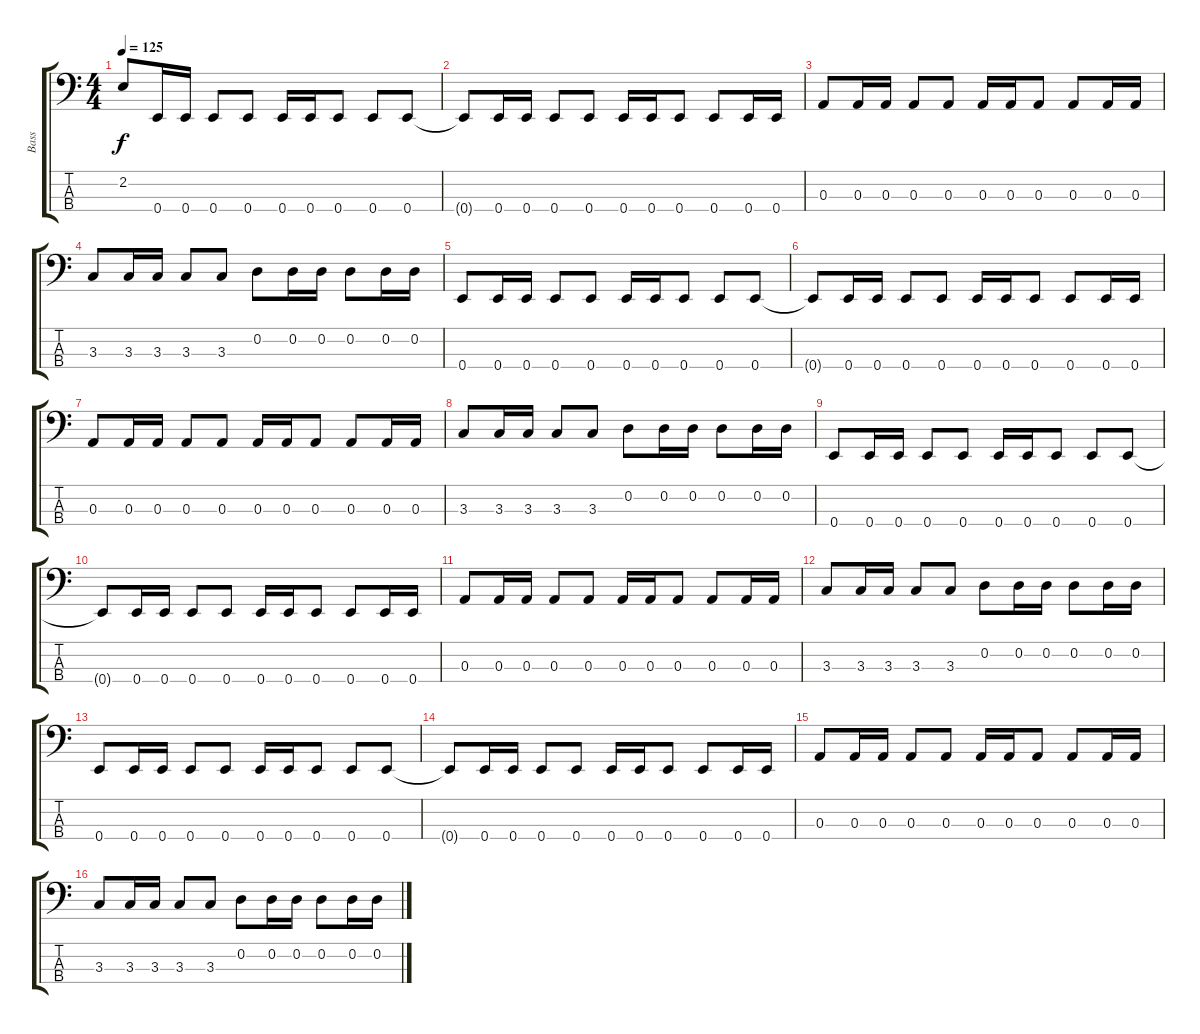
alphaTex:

\track ("Bass" "Bass") {instrument electricbasspick}
\staff {score tabs}
\tuning (G2 D2 A1 E1) {hide}
\ts (4 4)
\tempo 125
\clef f4
\ks c
2.2.8{dy f} 0.4.16 0.4.16 0.4.8 0.4.8 0.4.16 0.4.16 0.4.8 0.4.8 0.4.8 |
0.4{t}.8 0.4.16 0.4.16 0.4.8 0.4.8 0.4.16 0.4.16 0.4.8 0.4.8 0.4.16 0.4.16 |
0.3.8 0.3.16 0.3.16 0.3.8 0.3.8 0.3.16 0.3.16 0.3.8 0.3.8 0.3.16 0.3.16 |
3.3.8 3.3.16 3.3.16 3.3.8 3.3.8 0.2.8 0.2.16 0.2.16 0.2.8 0.2.16 0.2.16 |
0.4.8 0.4.16 0.4.16 0.4.8 0.4.8 0.4.16 0.4.16 0.4.8 0.4.8 0.4.8 |
0.4{t}.8 0.4.16 0.4.16 0.4.8 0.4.8 0.4.16 0.4.16 0.4.8 0.4.8 0.4.16 0.4.16 |
0.3.8 0.3.16 0.3.16 0.3.8 0.3.8 0.3.16 0.3.16 0.3.8 0.3.8 0.3.16 0.3.16 |
3.3.8 3.3.16 3.3.16 3.3.8 3.3.8 0.2.8 0.2.16 0.2.16 0.2.8 0.2.16 0.2.16 |
0.4.8 0.4.16 0.4.16 0.4.8 0.4.8 0.4.16 0.4.16 0.4.8 0.4.8 0.4.8 |
0.4{t}.8 0.4.16 0.4.16 0.4.8 0.4.8 0.4.16 0.4.16 0.4.8 0.4.8 0.4.16 0.4.16 |
0.3.8 0.3.16 0.3.16 0.3.8 0.3.8 0.3.16 0.3.16 0.3.8 0.3.8 0.3.16 0.3.16 |
3.3.8 3.3.16 3.3.16 3.3.8 3.3.8 0.2.8 0.2.16 0.2.16 0.2.8 0.2.16 0.2.16 |
0.4.8 0.4.16 0.4.16 0.4.8 0.4.8 0.4.16 0.4.16 0.4.8 0.4.8 0.4.8 |
0.4{t}.8 0.4.16 0.4.16 0.4.8 0.4.8 0.4.16 0.4.16 0.4.8 0.4.8 0.4.16 0.4.16 |
0.3.8 0.3.16 0.3.16 0.3.8 0.3.8 0.3.16 0.3.16 0.3.8 0.3.8 0.3.16 0.3.16 |
3.3.8 3.3.16 3.3.16 3.3.8 3.3.8 0.2.8 0.2.16 0.2.16 0.2.8 0.2.16 0.2.16
